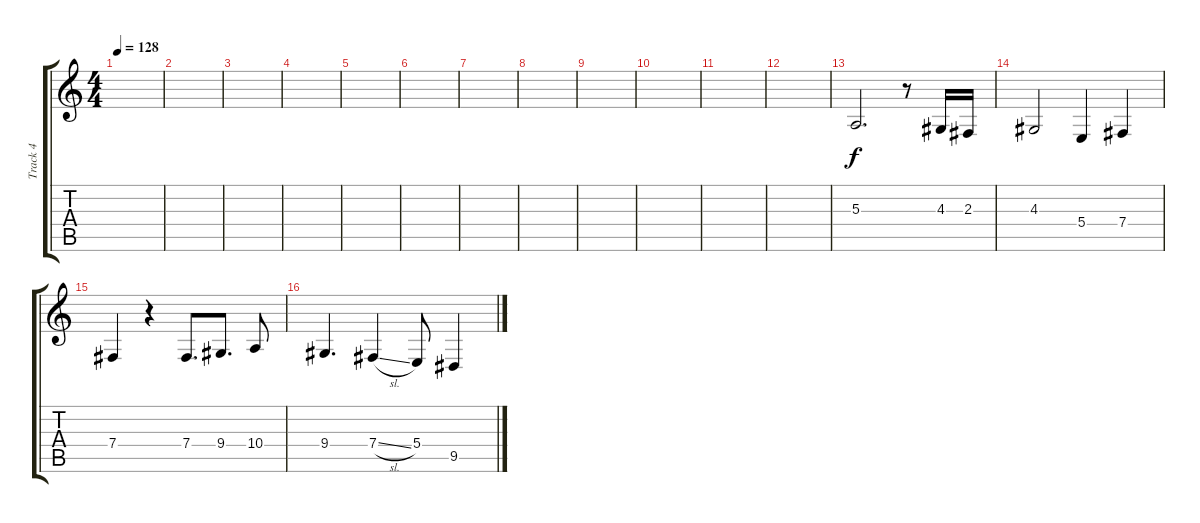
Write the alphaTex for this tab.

\track ("Track 4" "Track 4") {instrument choiraahs}
\staff {score tabs}
\tuning (Db4 Ab3 E3 B2 Gb2 Db2) {hide}
\ts (4 4)
\tempo 128
\clef g2
\ks c
|
|
|
|
|
|
|
|
|
|
|
|
5.3.2{d} r.8 4.3.16 2.3.16 |
4.3.2 5.4.4 7.4.4 |
7.4.4 r.4 7.4.8{d} 9.4.8{d} 10.4.8 |
9.4.4{d} 7.4{sl}.4 5.4.8 9.5.4
